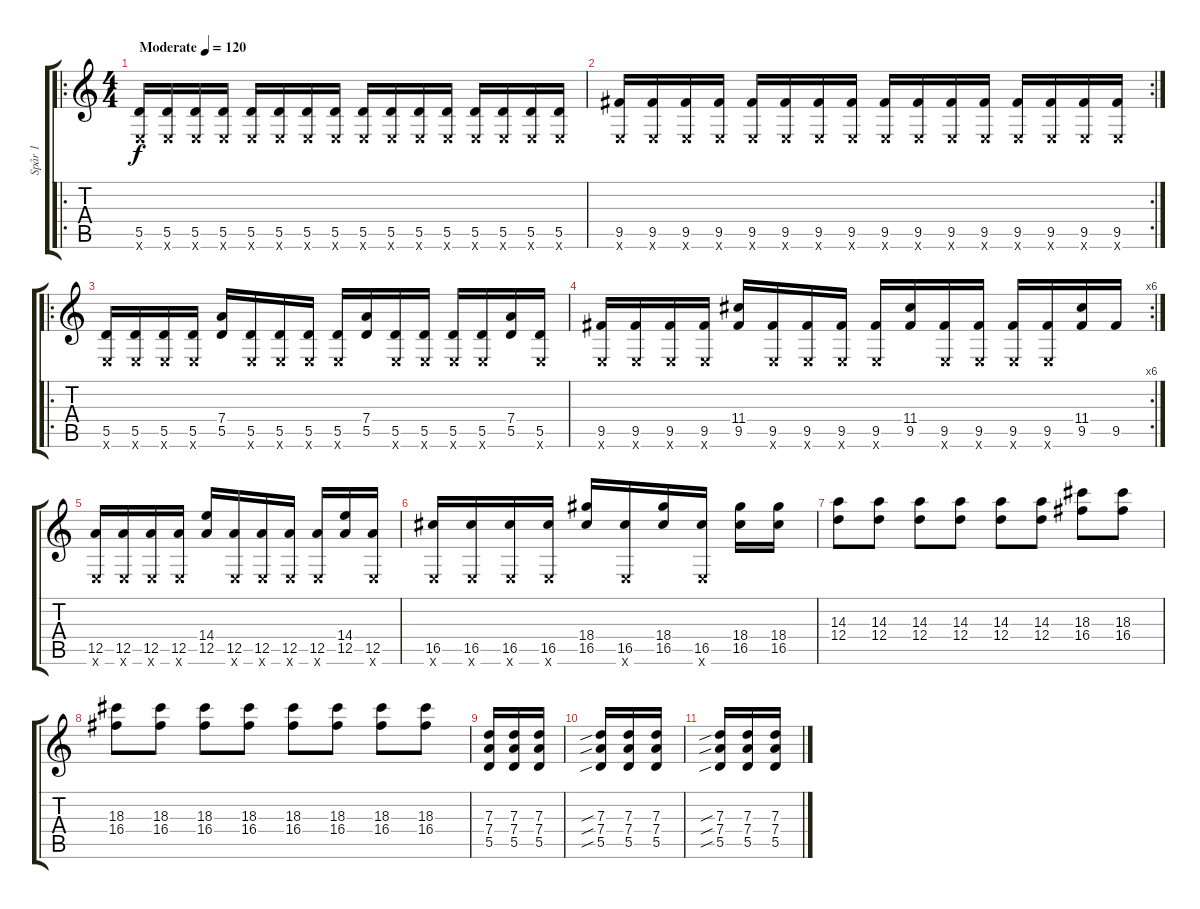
\track ("Spår 1" "Spår 1") {instrument acousticguitarsteel}
\staff {score tabs}
\tuning (E4 B3 G3 D3 A2 E2) {hide}
\ro
\ts (4 4)
\tempo (120 "Moderate")
\clef g2
\ks c
(5.5 0.6{x}).16{dy f instrument acousticguitarsteel} (5.5 0.6{x}).16 (5.5 0.6{x}).16 (5.5 0.6{x}).16 (5.5 0.6{x}).16 (5.5 0.6{x}).16 (5.5 0.6{x}).16 (5.5 0.6{x}).16 (5.5 0.6{x}).16 (5.5 0.6{x}).16 (5.5 0.6{x}).16 (5.5 0.6{x}).16 (5.5 0.6{x}).16 (5.5 0.6{x}).16 (5.5 0.6{x}).16 (5.5 0.6{x}).16 |
\rc 2
(9.5 0.6{x}).16 (9.5 0.6{x}).16 (9.5 0.6{x}).16 (9.5 0.6{x}).16 (9.5 0.6{x}).16 (9.5 0.6{x}).16 (9.5 0.6{x}).16 (9.5 0.6{x}).16 (9.5 0.6{x}).16 (9.5 0.6{x}).16 (9.5 0.6{x}).16 (9.5 0.6{x}).16 (9.5 0.6{x}).16 (9.5 0.6{x}).16 (9.5 0.6{x}).16 (9.5 0.6{x}).16 |
\ro
(5.5 0.6{x}).16 (5.5 0.6{x}).16 (5.5 0.6{x}).16 (5.5 0.6{x}).16 (7.4 5.5).16 (5.5 0.6{x}).16 (5.5 0.6{x}).16 (5.5 0.6{x}).16 (5.5 0.6{x}).16 (7.4 5.5).16 (5.5 0.6{x}).16 (5.5 0.6{x}).16 (5.5 0.6{x}).16 (5.5 0.6{x}).16 (7.4 5.5).16 (5.5 0.6{x}).16 |
\rc 6
(9.5 0.6{x}).16 (9.5 0.6{x}).16 (9.5 0.6{x}).16 (9.5 0.6{x}).16 (11.4 9.5).16 (9.5 0.6{x}).16 (9.5 0.6{x}).16 (9.5 0.6{x}).16 (9.5 0.6{x}).16 (11.4 9.5).16 (9.5 0.6{x}).16 (9.5 0.6{x}).16 (9.5 0.6{x}).16 (9.5 0.6{x}).16 (11.4 9.5).16 9.5.16 |
(12.5 0.6{x}).16 (12.5 0.6{x}).16 (12.5 0.6{x}).16 (12.5 0.6{x}).16 (14.4 12.5).16 (12.5 0.6{x}).16 (12.5 0.6{x}).16 (12.5 0.6{x}).16 (12.5 0.6{x}).16 (14.4 12.5).16 (12.5 0.6{x}).16 |
(16.5 0.6{x}).16 (16.5 0.6{x}).16 (16.5 0.6{x}).16 (16.5 0.6{x}).16 (18.4 16.5).16 (16.5 0.6{x}).16 (18.4 16.5).16 (16.5 0.6{x}).16 (18.4 16.5).16 (18.4 16.5).16 |
(14.3 12.4).8 (14.3 12.4).8 (14.3 12.4).8 (14.3 12.4).8 (14.3 12.4).8 (14.3 12.4).8 (18.3 16.4).8 (18.3 16.4).8 |
(18.3 16.4).8 (18.3 16.4).8 (18.3 16.4).8 (18.3 16.4).8 (18.3 16.4).8 (18.3 16.4).8 (18.3 16.4).8 (18.3 16.4).8 |
(7.3 7.4 5.5).16 (7.3 7.4 5.5).16 (7.3 7.4 5.5).16 |
(7.3{sib} 7.4{sib} 5.5{sib}).16 (7.3 7.4 5.5).16 (7.3 7.4 5.5).16 |
(7.3{sib} 7.4{sib} 5.5{sib}).16 (7.3 7.4 5.5).16 (7.3 7.4 5.5).16
